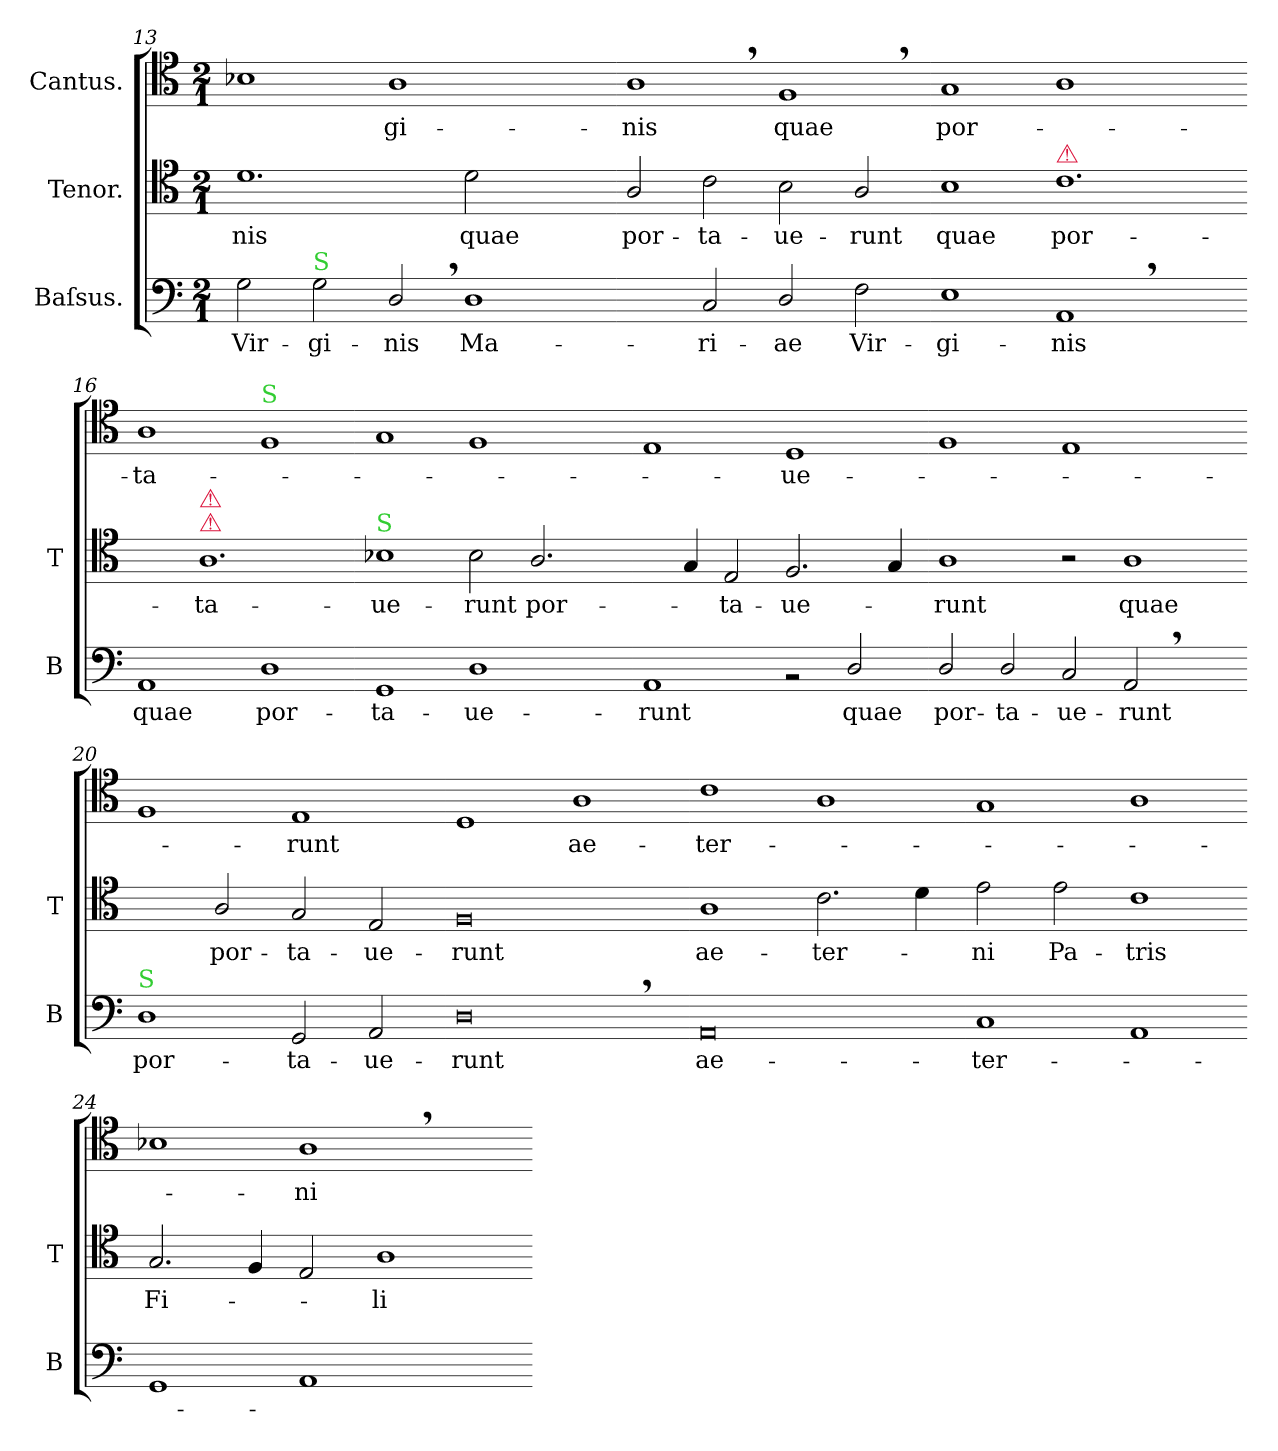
**kern	**text	**kern	**text	**kern	**text
*part3	*part3	*part2	*part2	*part1	*part1
*staff3	*staff3	*staff2	*staff2	*staff1	*staff1
*I"Baſsus.	*	*I"Tenor.	*	*I"Cantus.	*
*I'B	*	*I'T	*	*	*
*clefF4	*	*clefC4	*	*clefC4	*
*k[]	*	*k[]	*	*k[]	*
*M2/1	*	*M2/1	*	*M2/1	*
=13	=13	=13	=13	=13	=13
!	!LO:LY:i	!	!LO:LY:i	!	!
2G\	Vir-	1.d	-nis	1B-X	.
!LO:TX:a:color=limegreen:t=S	!	!	!	!	!
!	!LO:LY:i	!	!	!	!
2G\	-gi-	.	.	.	.
!	!LO:LY:i	!	!	!	!
2D,</	-nis	.	.	1A	-gi-
1D	Ma-	2d\	quae	.	.
.	.	2ryy	.	2ryy	.
=14-	=14-	=14-	=14-	=14-	=14-
2ryy	.	2A/	por-	1A,<	-nis
2C/	-ri-	2c\	-ta-	.	.
2D/	-ae	2B\	-ue-	1F,<	quae
2F\	Vir-	2A/	-runt	.	.
=15-	=15-	=15-	=15-	=15-	=15-
!	!	!	!LO:LY:i	!	!
1E	-gi-	1B	quae	1G	por-
!	!	!LO:TX:a:color=crimson:t=⚠	!	!	!
!	!	!	!LO:LY:i	!	!
1AA,<	-nis	1.c	por-	1A	.
2ryy	.	.	.	2ryy	.
=16-	=16-	=16-	=16-	=16-	=16-
1AA	quae	2ryy	.	1A	-ta-
!	!	!LO:TX:a:color=crimson:t=⚠	!	!	!
!	!	!LO:TX:a:color=crimson:t=⚠	!	!	!
!	!	!	!LO:LY:i	!	!
.	.	1.A	-ta-	.	.
!	!	!	!	!LO:TX:a:color=limegreen:t=S	!
1D	por-	.	.	1F	.
=17-	=17-	=17-	=17-	=17-	=17-
!	!	!LO:TX:a:color=limegreen:t=S	!	!	!
!	!	!	!LO:LY:i	!	!
1GG	-ta-	1B-X	-ue-	1G	.
!	!	!	!LO:LY:i	!	!
1D	-ue-	2B-\	-runt	1F	.
!	!	!	!LO:LY:i	!	!
.	.	2.A/	por-	.	.
4ryy	.	.	.	4ryy	.
=18-	=18-	=18-	=18-	=18-	=18-
1AA	-runt	4ryy	.	1E	.
.	.	4G/	.	.	.
!	!	!	!LO:LY:i	!	!
.	.	2E/	-ta-	.	.
!	!	!	!LO:LY:i	!	!
2rBB	.	2.F/	-ue-	1D	-ue-
!	!LO:LY:i	!	!	!	!
2D/	quae	.	.	.	.
.	.	4G/	.	.	.
=19-	=19-	=19-	=19-	=19-	=19-
!	!LO:LY:i	!	!LO:LY:i	!	!
2D/	por-	1A	-runt	1F	.
!	!LO:LY:i	!	!	!	!
2D/	-ta-	.	.	.	.
!	!LO:LY:i	!	!	!	!
2C/	-ue-	2r	.	1E	.
!	!LO:LY:i	!	!	!	!
2AA,</	-runt	1A	quae	.	.
2ryy	.	.	.	2ryy	.
=20-	=20-	=20-	=20-	=20-	=20-
!LO:TX:a:color=limegreen:t=S	!	!	!	!	!
1D	por-	2ryy	.	1F	.
.	.	2A/	por-	.	.
2GG/	-ta-	2G/	-ta-	1E	-runt
2AA/	-ue-	2E/	-ue-	.	.
=21-	=21-	=21-	=21-	=21-	=21-
0D,<	-runt	0F	-runt	1D	.
.	.	.	.	1A	ae-
=22-	=22-	=22-	=22-	=22-	=22-
0AA	ae-	1A	ae-	1c	-ter-
.	.	2.c\	-ter-	1A	.
.	.	4d\	.	.	.
=23-	=23-	=23-	=23-	=23-	=23-
1C	-ter-	2e\	-ni	1G	.
.	.	2e\	Pa-	.	.
1AA	.	1c	-tris	1A	.
=24-	=24-	=24-	=24-	=24-	=24-
1GG	.	2.G/	Fi-	1B-X	.
.	.	4F/	.	.	.
1AA	.	2E/	.	1A,<	-ni
.	.	1A	-li-	.	.
2ryy	.	.	.	2ryy	.
=-	=-	=-	=-	=-	=-
*-	*-	*-	*-	*-	*-
